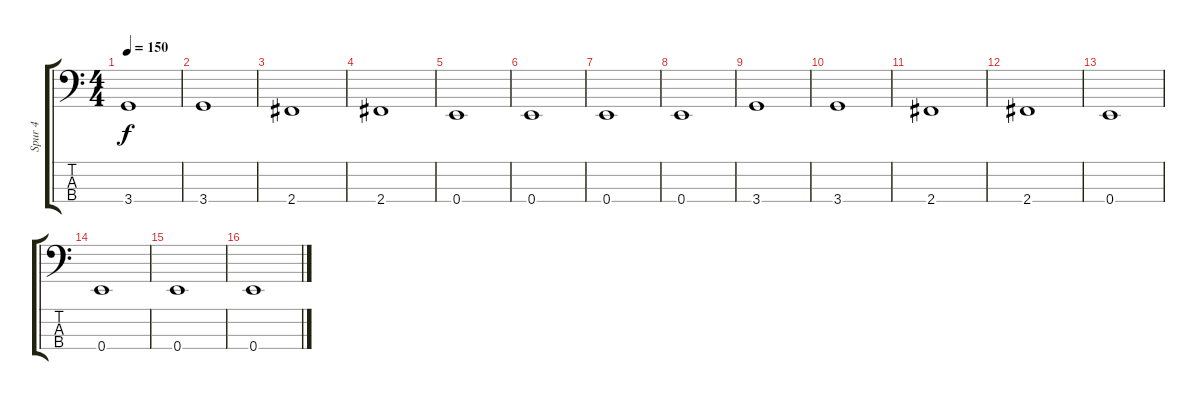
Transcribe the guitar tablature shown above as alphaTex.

\track ("Spur 4" "Spur 4") {instrument electricbassfinger}
\staff {score tabs}
\tuning (G2 D2 A1 E1) {hide}
\ts (4 4)
\tempo 150
\clef f4
\ks c
3.4.1{dy f} |
3.4.1 |
2.4.1 |
2.4.1 |
0.4.1 |
0.4.1 |
0.4.1 |
0.4.1 |
3.4.1 |
3.4.1 |
2.4.1 |
2.4.1 |
0.4.1 |
0.4.1 |
0.4.1 |
0.4.1
